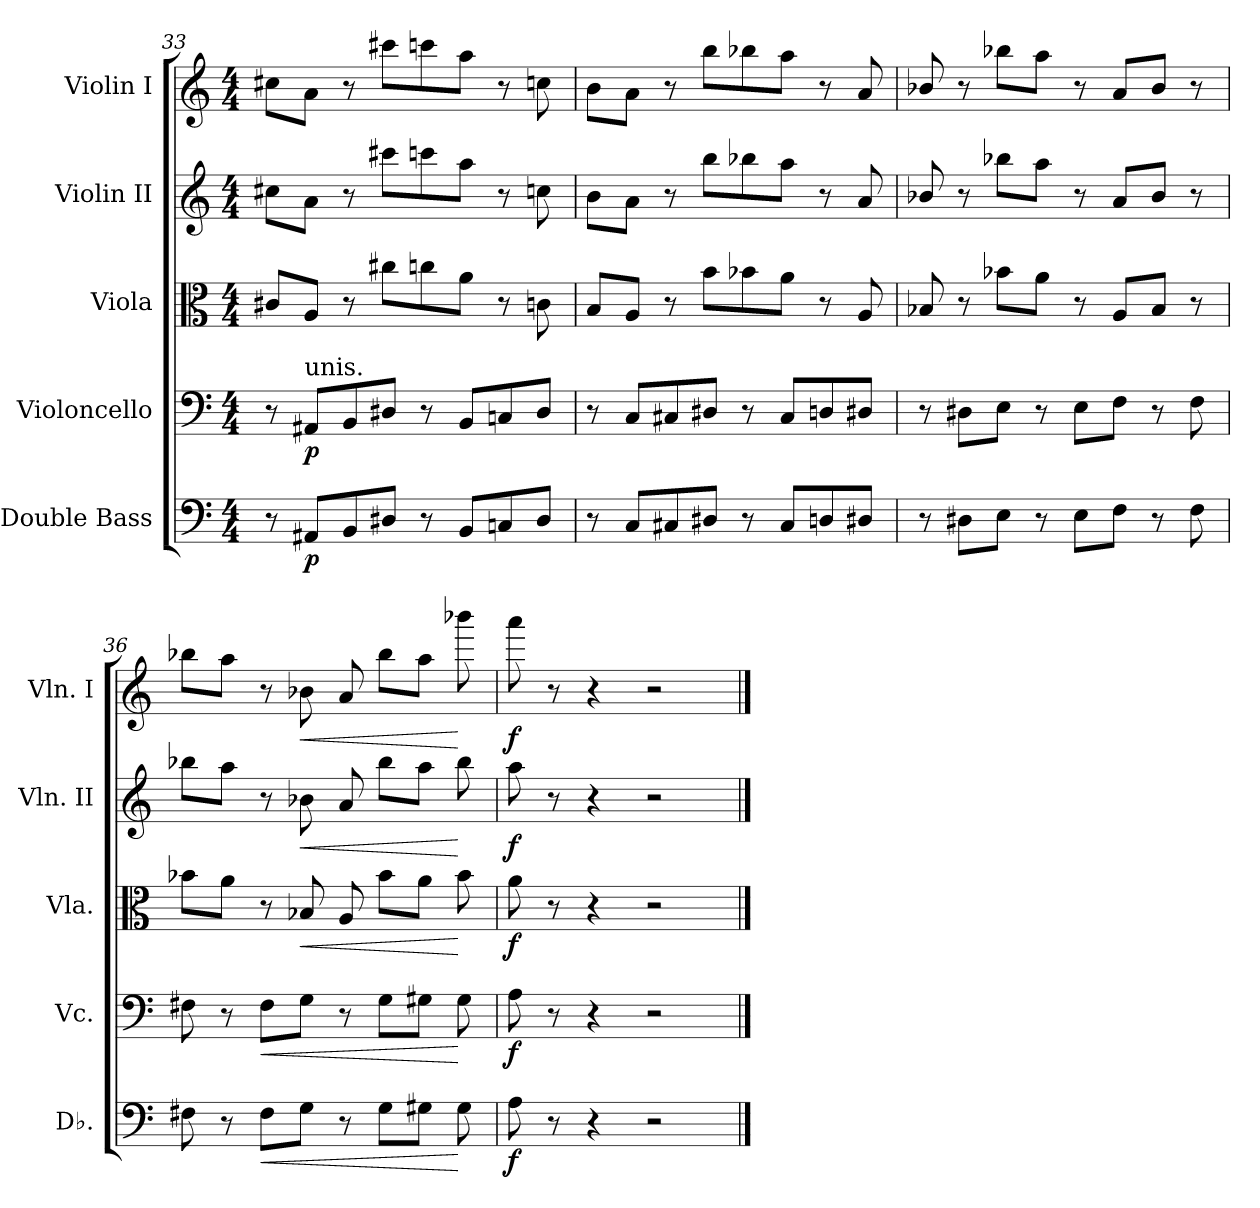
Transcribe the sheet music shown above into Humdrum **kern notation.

**kern	**dynam	**kern	**dynam	**kern	**dynam	**kern	**dynam	**kern	**dynam
*part5	*part5	*part4	*part4	*part3	*part3	*part2	*part2	*part1	*part1
*staff5	*staff5	*staff4	*staff4	*staff3	*staff3	*staff2	*staff2	*staff1	*staff1
*I"Double Bass	*	*I"Violoncello	*	*I"Viola	*	*I"Violin II	*	*I"Violin I	*
*I'Db.	*	*I'Vc.	*	*I'Vla.	*	*I'Vln. II	*	*I'Vln. I	*
*clefF4	*	*clefF4	*	*clefC3	*	*clefG2	*	*clefG2	*
*ITrd7c12	*	*	*	*	*	*	*	*	*
*k[]	*	*k[]	*	*k[]	*	*k[]	*	*k[]	*
*M4/4	*	*M4/4	*	*M4/4	*	*M4/4	*	*M4/4	*
=33	=33	=33	=33	=33	=33	=33	=33	=33	=33
8r	.	8r	.	8c#X/L	.	8cc#X\L	.	8cc#X\L	.
!	!	!LO:TX:a:t=unis.	!	!	!	!	!	!	!
!	!LO:DY:b	!	!LO:DY:b	!	!	!	!	!	!
8AAA#X/L	p	8AA#X/L	p	8A/J	.	8a\J	.	8a\J	.
8BBB/	.	8BB/	.	8r	.	8r	.	8r	.
8DD#X/J	.	8D#X/J	.	8cc#X\L	.	8ccc#X\L	.	8ccc#X\L	.
8r	.	8r	.	8ccn\	.	8cccn\	.	8cccn\	.
8BBB/L	.	8BB/L	.	8a\J	.	8aa\J	.	8aa\J	.
8CCn/	.	8Cn/	.	8r	.	8r	.	8r	.
8DD#/J	.	8D#/J	.	8cn\	.	8ccn\	.	8ccn\	.
!!LO:PB:g=z
=34	=34	=34	=34	=34	=34	=34	=34	=34	=34
8r	.	8r	.	8B/L	.	8b\L	.	8b\L	.
8CC/L	.	8C/L	.	8A/J	.	8a\J	.	8a\J	.
8CC#X/	.	8C#X/	.	8r	.	8r	.	8r	.
8DD#X/J	.	8D#X/J	.	8b\L	.	8bb\L	.	8bb\L	.
8r	.	8r	.	8b-X\	.	8bb-X\	.	8bb-X\	.
8CC#/L	.	8C#/L	.	8a\J	.	8aa\J	.	8aa\J	.
8DDn/	.	8Dn/	.	8r	.	8r	.	8r	.
8DD#X/J	.	8D#X/J	.	8A/	.	8a/	.	8a/	.
=35	=35	=35	=35	=35	=35	=35	=35	=35	=35
8r	.	8r	.	8B-X/	.	8b-X/	.	8b-X/	.
8DD#X\L	.	8D#X\L	.	8r	.	8r	.	8r	.
8EE\J	.	8E\J	.	8b-X\L	.	8bb-X\L	.	8bb-X\L	.
8r	.	8r	.	8a\J	.	8aa\J	.	8aa\J	.
8EE\L	.	8E\L	.	8r	.	8r	.	8r	.
8FF\J	.	8F\J	.	8A/L	.	8a/L	.	8a/L	.
8r	.	8r	.	8B-/J	.	8b-/J	.	8b-/J	.
8FF\	.	8F\	.	8r	.	8r	.	8r	.
=36	=36	=36	=36	=36	=36	=36	=36	=36	=36
8FF#X\	.	8F#X\	.	8b-X\L	.	8bb-X\L	.	8bb-X\L	.
8r	.	8r	.	8a\J	.	8aa\J	.	8aa\J	.
!	!LO:HP:b	!	!LO:HP:b	!	!	!	!	!	!
8FF#\L	<	8F#\L	<	8r	.	8r	.	8r	.
!	!	!	!	!	!LO:HP:b	!	!LO:HP:b	!	!LO:HP:b
8GG\J	.	8G\J	.	8B-X/	<	8b-X\	<	8b-X\	<
8r	.	8r	.	8A/	.	8a/	.	8a/	.
8GG\L	.	8G\L	.	8b-\L	.	8bb-\L	.	8bb-\L	.
8GG#X\J	.	8G#X\J	.	8a\J	.	8aa\J	.	8aa\J	.
8GG#\	[	8G#\	[	8b-\	[	8bb-\	[	8bbb-X\	[
=37	=37	=37	=37	=37	=37	=37	=37	=37	=37
!	!LO:DY:b	!	!LO:DY:b	!	!LO:DY:b	!	!LO:DY:b	!	!LO:DY:b
8AA\	f	8A\	f	8a\	f	8aa\	f	8aaa\	f
8r	.	8r	.	8r	.	8r	.	8r	.
4r	.	4r	.	4r	.	4r	.	4r	.
2r	.	2r	.	2r	.	2r	.	2r	.
==	==	==	==	==	==	==	==	==	==
*-	*-	*-	*-	*-	*-	*-	*-	*-	*-
